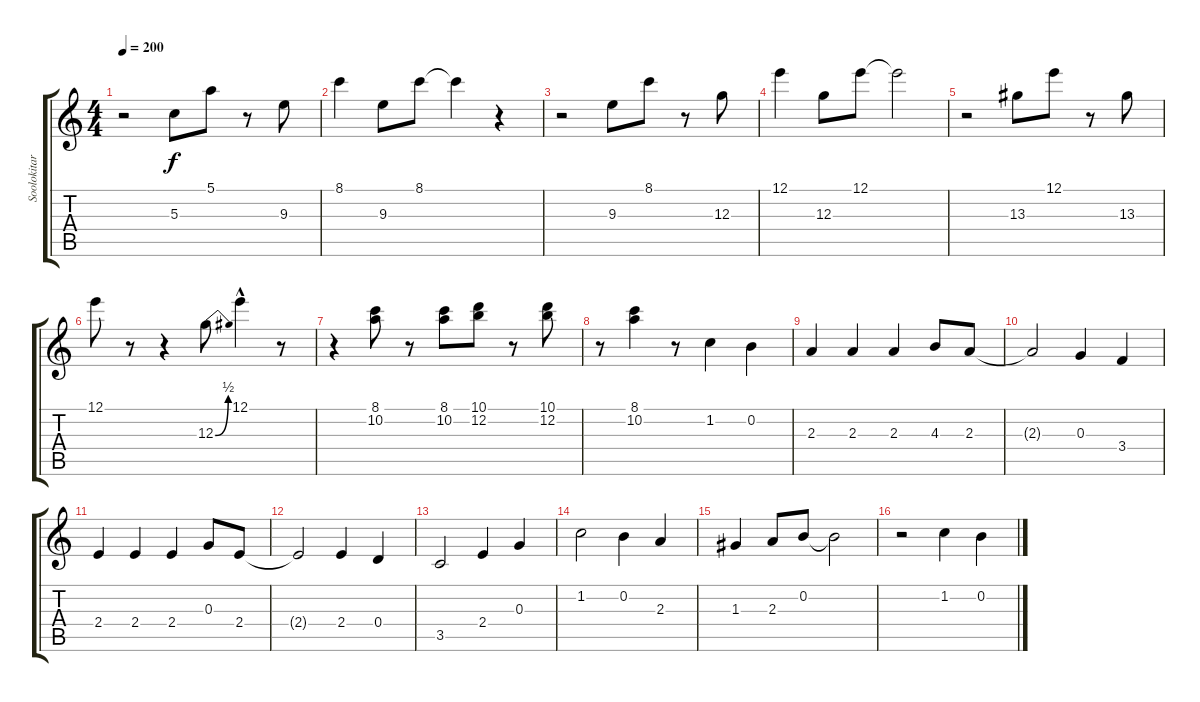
\track ("Soolokitara" "Soolokitar") {instrument electricguitarmuted}
\staff {score tabs}
\tuning (E4 B3 G3 D3 A2 E2) {hide}
\ts (4 4)
\tempo 200
\clef g2
\ks c
r.2{dy f instrument electricguitarmuted} 5.3.8 5.1.8 r.8 9.3.8 |
8.1.4 9.3.8 8.1.8 8.1{t}.4 r.4 |
r.2 9.3.8 8.1.8 r.8 12.3.8 |
12.1.4 12.3.8 12.1.8 12.1{t}.2 |
r.2 13.3.8 12.1.8 r.8 13.3.8 |
12.1.8 r.8 r.4 12.3{be (bend 0 0 60 2)}.8 12.1{hac}.4 r.8 |
r.4 (8.1 10.2).8 r.8 (8.1 10.2).8 (10.1 12.2).8 r.8 (10.1 12.2).8 |
r.8 (8.1 10.2).4 r.8 1.2.4 0.2.4 |
2.3.4 2.3.4 2.3.4 4.3.8 2.3.8 |
2.3{t}.2 0.3.4 3.4.4 |
2.4.4 2.4.4 2.4.4 0.3.8 2.4.8 |
2.4{t}.2 2.4.4 0.4.4 |
3.5.2 2.4.4 0.3.4 |
1.2.2 0.2.4 2.3.4 |
1.3.4 2.3.8 0.2.8 0.2{t}.2 |
r.2 1.2.4 0.2.4
